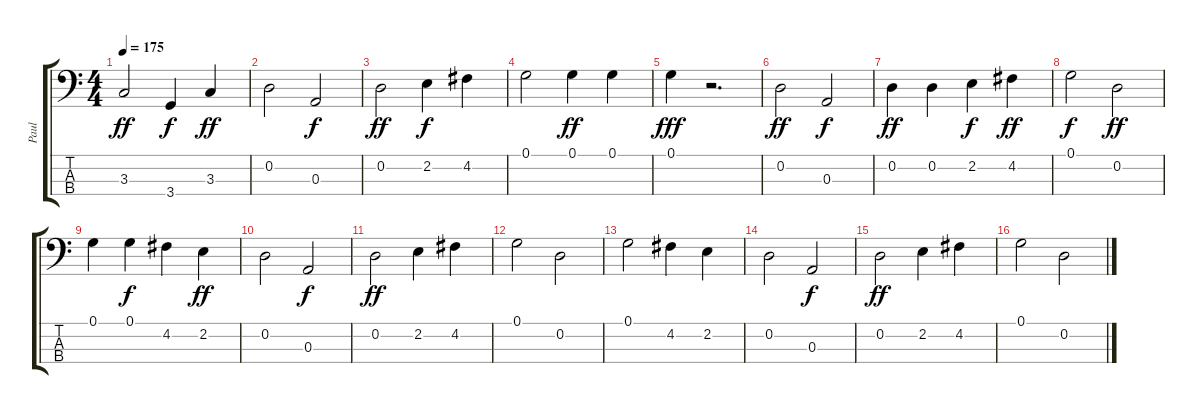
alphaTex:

\track ("Paul " "Paul ") {instrument electricbassfinger}
\staff {score tabs}
\tuning (G2 D2 A1 E1) {hide}
\ts (4 4)
\tempo 175
\clef f4
\ks c
3.3.2{dy ff} 3.4.4{dy f} 3.3.4{dy ff} |
0.2.2 0.3.2{dy f} |
0.2.2{dy ff} 2.2.4{dy f} 4.2.4 |
0.1.2 0.1.4{dy ff} 0.1.4 |
0.1.4{dy fff} r.2{d} |
0.2.2{dy ff} 0.3.2{dy f} |
0.2.4{dy ff} 0.2.4 2.2.4{dy f} 4.2.4{dy ff} |
0.1.2{dy f} 0.2.2{dy ff} |
0.1.4 0.1.4{dy f} 4.2.4 2.2.4{dy ff} |
0.2.2 0.3.2{dy f} |
0.2.2{dy ff} 2.2.4 4.2.4 |
0.1.2 0.2.2 |
0.1.2 4.2.4 2.2.4 |
0.2.2 0.3.2{dy f} |
0.2.2{dy ff} 2.2.4 4.2.4 |
0.1.2 0.2.2
